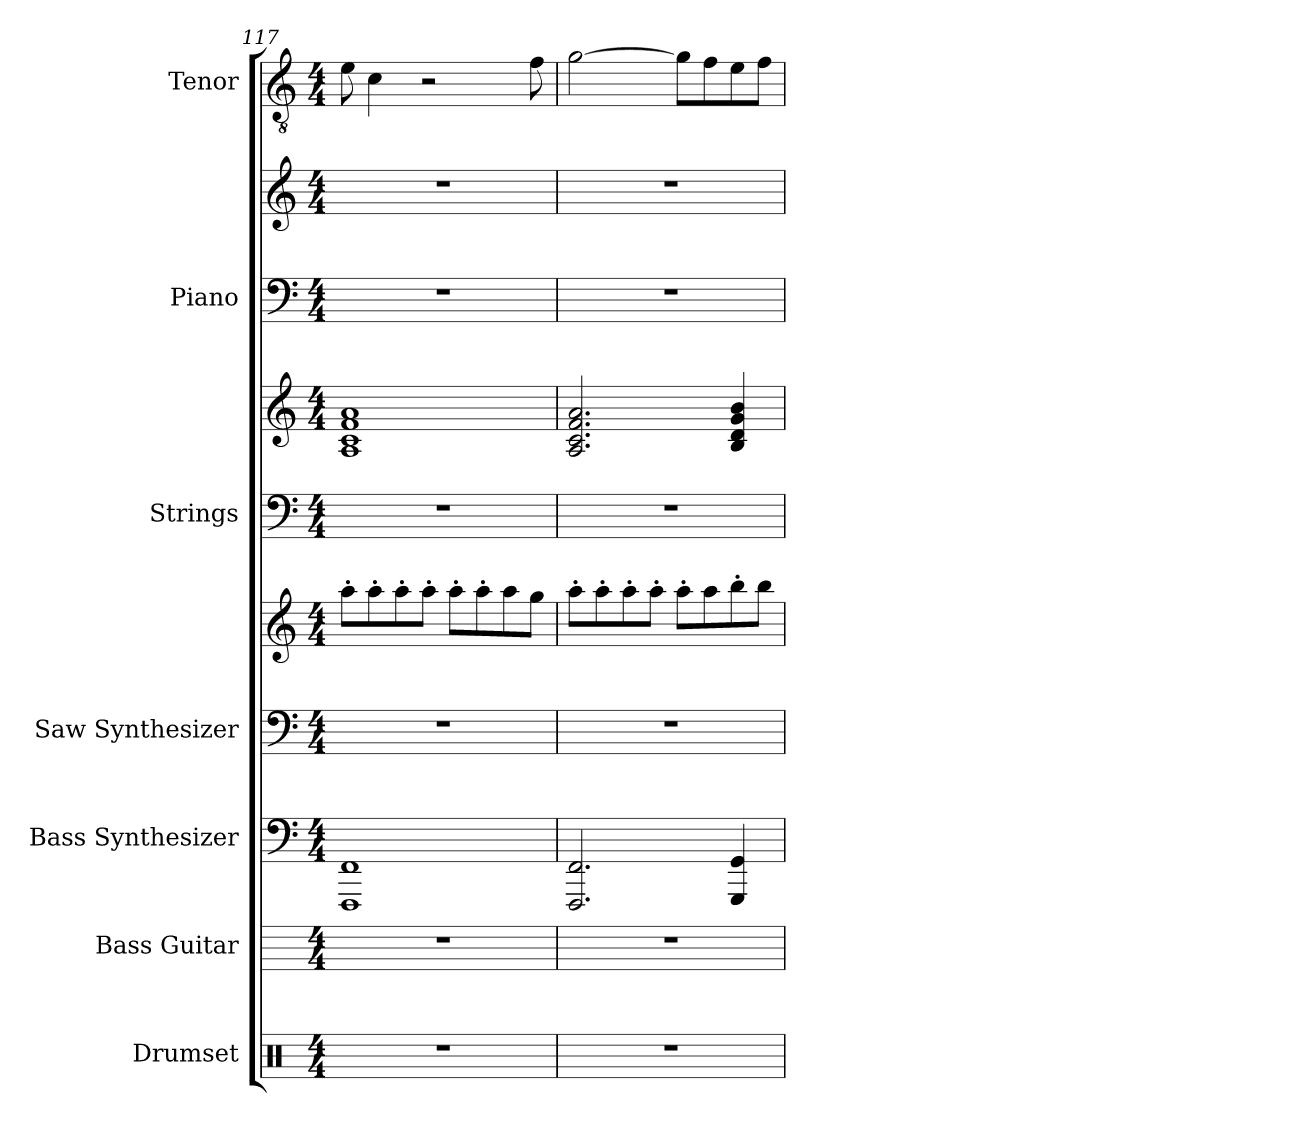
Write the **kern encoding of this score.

**kern	**kern	**kern	**kern	**kern	**kern	**kern	**kern	**kern	**kern
*part7	*part6	*part5	*part4	*part4	*part3	*part3	*part2	*part2	*part1
*staff10	*staff9	*staff8	*staff7	*staff6	*staff5	*staff4	*staff3	*staff2	*staff1
*I"Drumset	*I"Bass Guitar	*I"Bass Synthesizer	*I"Saw Synthesizer	*	*I"Strings	*	*I"Piano	*	*I"Tenor
*I'D. Set	*I'B. Guit.	*I'Synth.	*I'Synth.	*	*I'St.	*	*I'Pno.	*	*I'T.
!!LO:PB:g=z
*clefX	*	*clefF4	*clefF4	*clefG2	*clefF4	*clefG2	*clefF4	*clefG2	*clefGv2
*	*ITrd7c12	*	*	*	*	*	*	*	*
*k[]	*k[]	*k[]	*k[]	*k[]	*k[]	*k[]	*k[]	*k[]	*k[]
*M4/4	*M4/4	*M4/4	*M4/4	*M4/4	*M4/4	*M4/4	*M4/4	*M4/4	*M4/4
=117	=117	=117	=117	=117	=117	=117	=117	=117	=117
1r	1r	1FFF 1FF	1r	8aa'\L	1r	1A 1c 1f 1a	1r	1r	8e\
.	.	.	.	8aa'\	.	.	.	.	4c\
.	.	.	.	8aa'\	.	.	.	.	.
.	.	.	.	8aa'\J	.	.	.	.	2r
.	.	.	.	8aa'\L	.	.	.	.	.
.	.	.	.	8aa'\	.	.	.	.	.
.	.	.	.	8aa\	.	.	.	.	.
.	.	.	.	8gg\J	.	.	.	.	8f\
=118	=118	=118	=118	=118	=118	=118	=118	=118	=118
1r	1r	2.FFF/ 2.FF/	1r	8aa'\L	1r	2.A/ 2.c/ 2.f/ 2.a/	1r	1r	[2g\
.	.	.	.	8aa'\	.	.	.	.	.
.	.	.	.	8aa'\	.	.	.	.	.
.	.	.	.	8aa'\J	.	.	.	.	.
.	.	.	.	8aa'\L	.	.	.	.	8g\L]
.	.	.	.	8aa\	.	.	.	.	8f\
.	.	4GGG/ 4GG/	.	8bb'\	.	4B/ 4d/ 4g/ 4b/	.	.	8e\
.	.	.	.	8bb\J	.	.	.	.	8f\J
=	=	=	=	=	=	=	=	=	=
*-	*-	*-	*-	*-	*-	*-	*-	*-	*-
